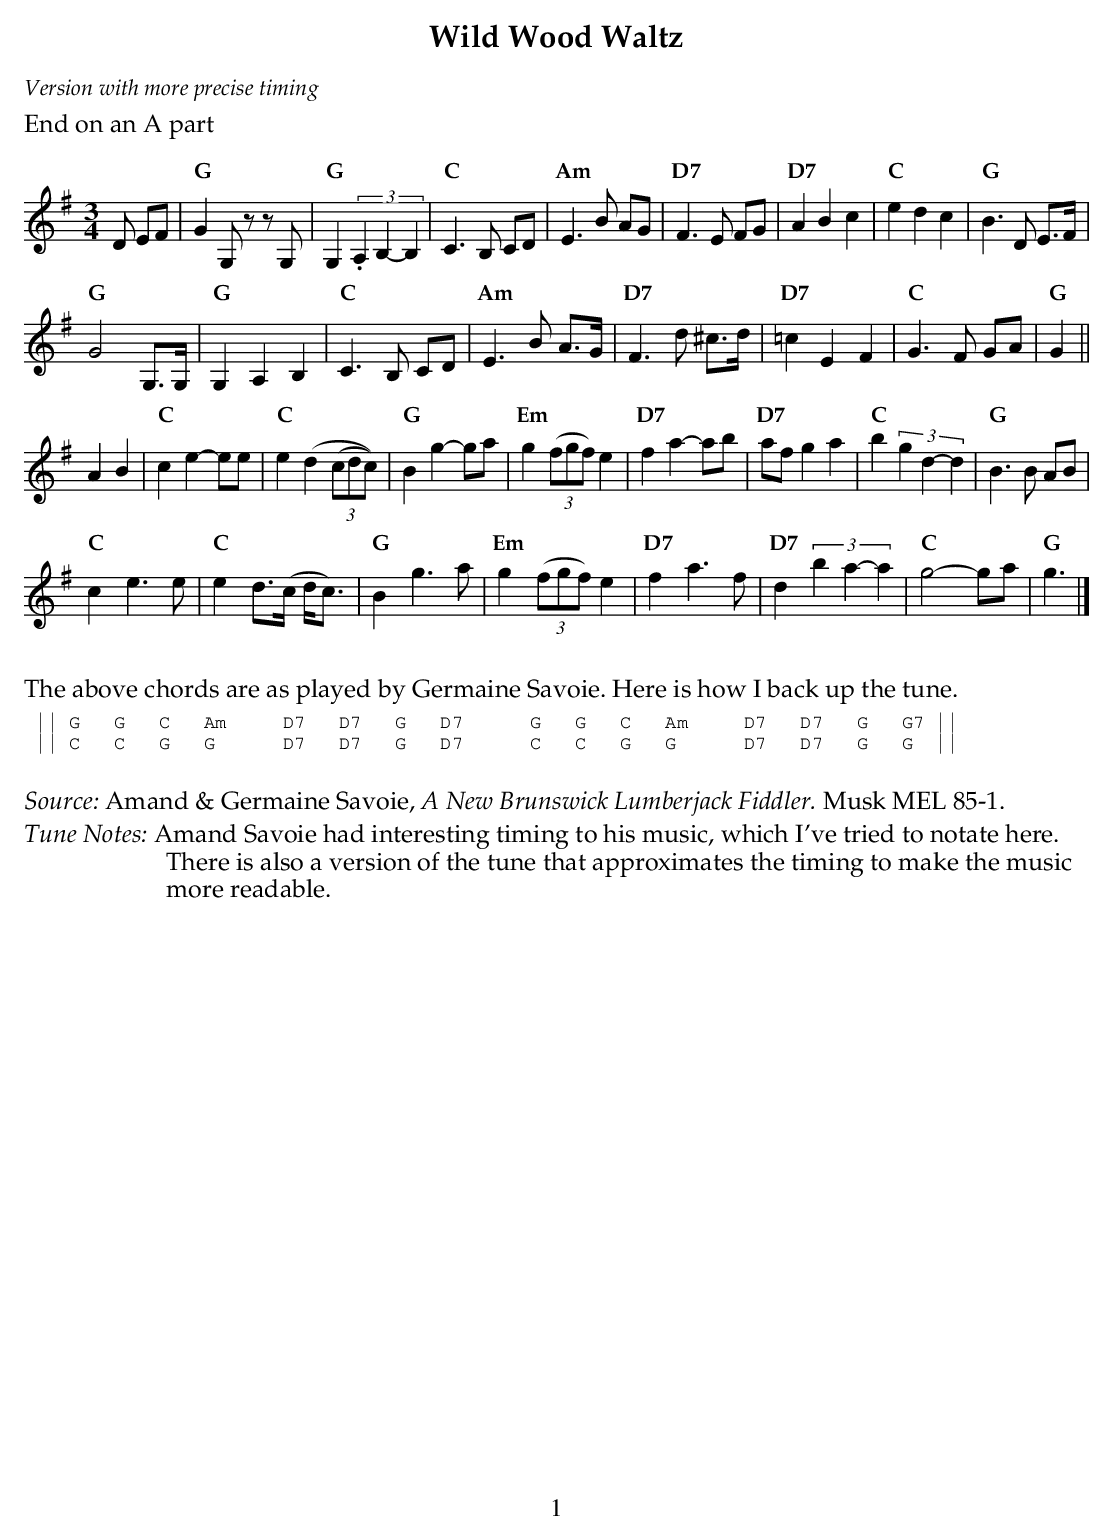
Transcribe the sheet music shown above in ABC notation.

X:1
T:Wild Wood Waltz
U:s = !slide!
U:t = !trill!
M:3/4
L:1/8
K:G
%%textfont Palatino-Italic 14
%%text Version with more precise timing
%%textfont Palatino-Roman 16
%%text End on an A part
%%vskip 10
D EF |\
"G" G2 G,z z G, | "G" G,2 (3.A,2 B,2- B,2 | "C" C2>B,2 CD | "Am" E2>B2 AG |\
"D7" F2>E2 FG | "D7" A2 B2 c2 | "C" e2 d2 c2 | "G" B2>D2 E>F |
"G" G4 G,>G, | "G" G,2 A,2 B,2 | "C" C2>B,2 CD | "Am" E2>B2 A>G |\
"D7" F2>d2 ^c>d | "D7" =c2 E2 F2 | "C" G2>F2 GA | "G" G2 ||
A2 B2 |\
"C" c2 e2-ee | "C" e2 (d2 ((3cdc)) | "G" B2 g2-ga | "Em" g2 ((3fgf) e2 |\
"D7" f2 a2-ab | "D7" af g2 a2 | "C" b2 (3g2d2-d2 | "G" B2> B2 AB |
"C" c2 e2>e2 | "C" e2 d3/2(c/ d/c3/2) | "G" B2 g2>a2 | "Em" g2 ((3fgf) e2 |\
"D7" f2 a2>f2 | "D7" d2 (3b2a2-a2 | "C" g4-ga | "G" g3 |]
